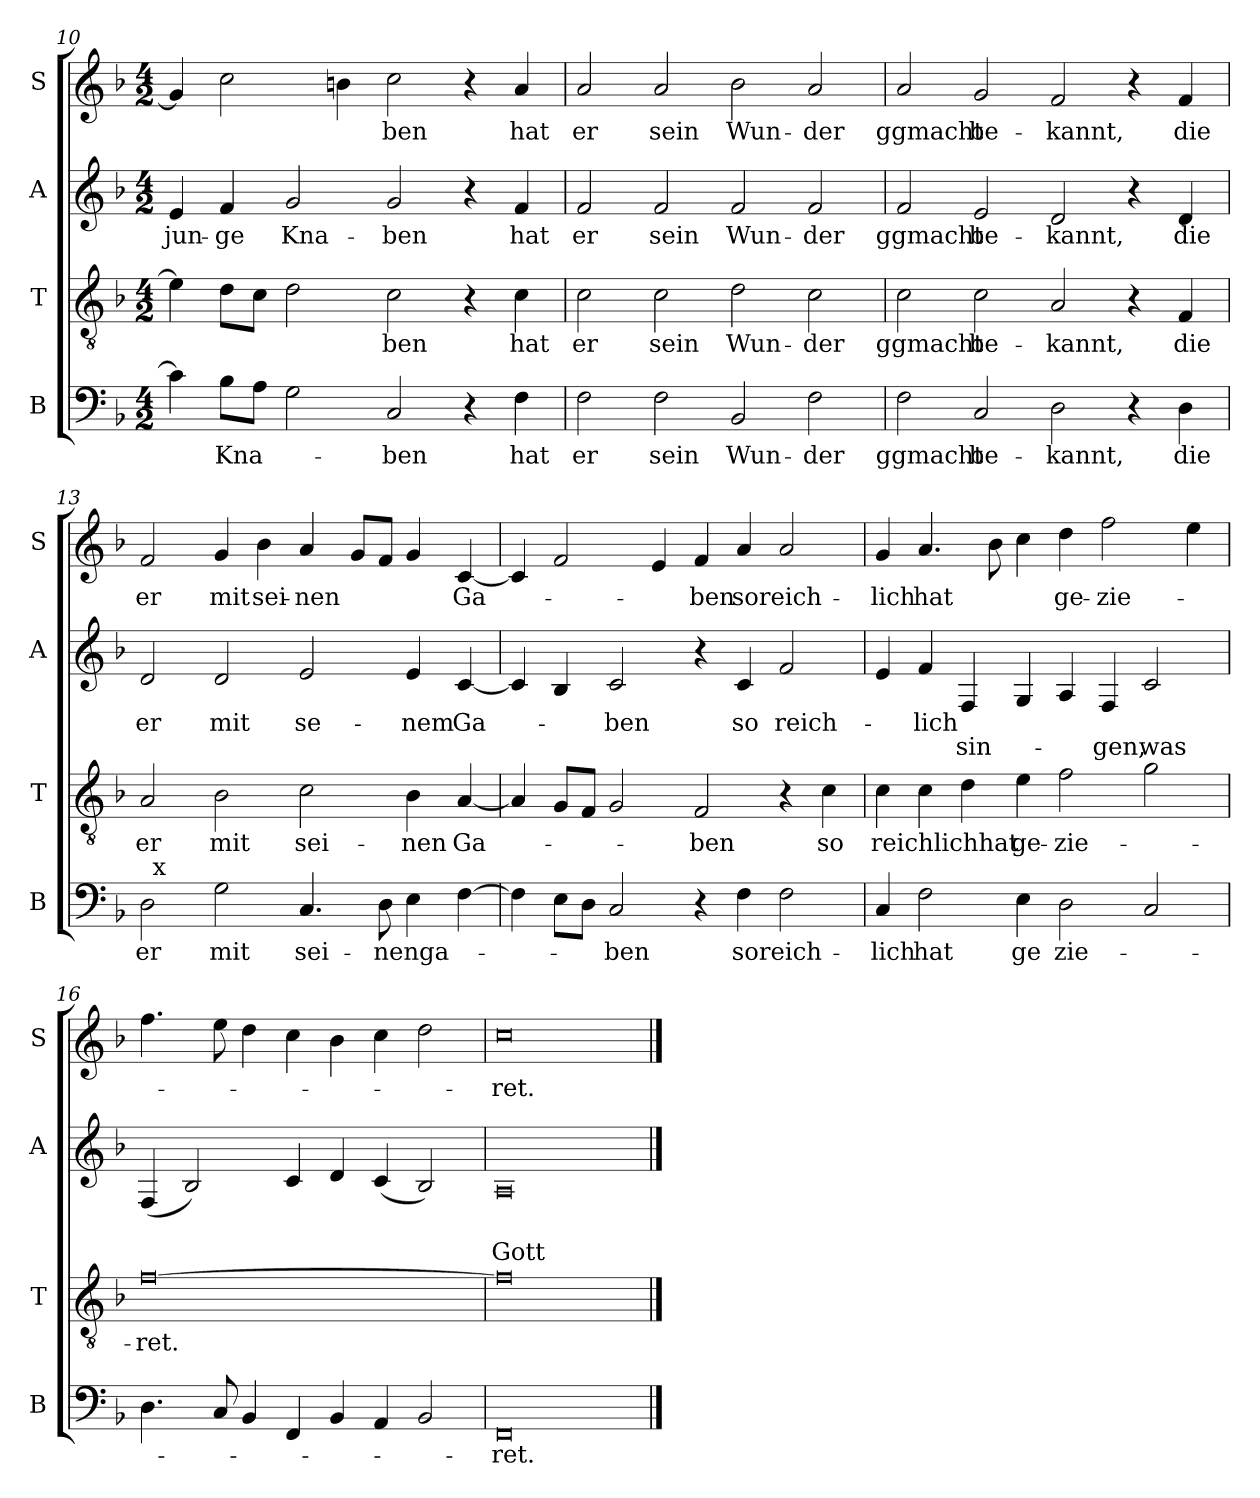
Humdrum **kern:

**kern	**text	**kern	**text	**kern	**text	**text	**kern	**text
*part4	*part4	*part3	*part3	*part2	*part2	*part2	*part1	*part1
*staff4	*staff4	*staff3	*staff3	*staff2	*staff2	*staff2	*staff1	*staff1
*I"B	*	*I"T	*	*I"A	*	*	*I"S	*
*I'B	*	*I'T	*	*I'A	*	*	*I'S	*
*clefF4	*	*clefGv2	*	*clefG2	*	*	*clefG2	*
*k[b-]	*	*k[b-]	*	*k[b-]	*	*	*k[b-]	*
*F:	*	*F:	*	*F:	*	*	*F:	*
*M4/2	*	*M4/2	*	*M4/2	*	*	*M4/2	*
=10	=10	=10	=10	=10	=10	=10	=10	=10
!	!	!	!	!	!LO:LY:b	!	!	!
4c\]	.	4e\]	.	4e/	jun-	.	4g/]	.
!	!LO:LY:b	!	!	!	!LO:LY:b	!	!	!
8B-\L	Kna-	8d\L	.	4f/	-ge	.	2cc\	.
8A\J	.	8c\J	.	.	.	.	.	.
!	!	!	!	!	!LO:LY:b	!	!	!
2G\	.	2d\	.	2g/	Kna-	.	.	.
.	.	.	.	.	.	.	4bn\	.
!	!LO:LY:b	!	!LO:LY:b	!	!LO:LY:b	!	!	!LO:LY:b
2C/	-ben	2c\	-ben	2g/	-ben	.	2cc\	-ben
4r	.	4r	.	4r	.	.	4r	.
!	!LO:LY:b	!	!LO:LY:b	!	!LO:LY:b	!	!	!LO:LY:b
4F\	hat	4c\	hat	4f/	hat	.	4a/	hat
=11	=11	=11	=11	=11	=11	=11	=11	=11
!	!LO:LY:b	!	!LO:LY:b	!	!LO:LY:b	!	!	!LO:LY:b
2F\	er	2c\	er	2f/	er	.	2a/	er
!	!LO:LY:b	!	!LO:LY:b	!	!LO:LY:b	!	!	!LO:LY:b
2F\	sein	2c\	sein	2f/	sein	.	2a/	sein
!	!LO:LY:b	!	!LO:LY:b	!	!LO:LY:b	!	!	!LO:LY:b
2BB-/	Wun-	2d\	Wun-	2f/	Wun-	.	2b-\	Wun-
!	!LO:LY:b	!	!LO:LY:b	!	!LO:LY:b	!	!	!LO:LY:b
2F\	-der	2c\	-der	2f/	-der	.	2a/	-der
=12	=12	=12	=12	=12	=12	=12	=12	=12
!	!LO:LY:b	!	!LO:LY:b	!	!LO:LY:b	!	!	!LO:LY:b
2F\	ggmacht	2c\	ggmacht	2f/	ggmacht	.	2a/	ggmacht
!	!LO:LY:b	!	!LO:LY:b	!	!LO:LY:b	!	!	!LO:LY:b
2C/	be-	2c\	be-	2e/	be-	.	2g/	be-
!	!LO:LY:b	!	!LO:LY:b	!	!LO:LY:b	!	!	!LO:LY:b
2D\	-kannt,	2A/	-kannt,	2d/	-kannt,	.	2f/	-kannt,
4r	.	4r	.	4r	.	.	4r	.
!	!LO:LY:b	!	!LO:LY:b	!	!LO:LY:b	!	!	!LO:LY:b
4D\	die	4F/	die	4d/	die	.	4f/	die
!!LO:LB:g=z
=13	=13	=13	=13	=13	=13	=13	=13	=13
*MM1551	*	*	*	*	*	*	*	*
!LO:TX:b:t=x	!	!	!	!	!	!	!	!
!LO:TX:b:t=;	!	!	!	!	!	!	!	!
!	!LO:LY:b	!	!LO:LY:b	!	!LO:LY:b	!	!	!LO:LY:b
*^	*	*	*	*	*	*	*	*
2D\	32ryy	er	2A/	er	2d/	er	.	2f/	er
!	!LO:TX:a:t=x	!	!	!	!	!	!	!	!
.	1ryy	.	.	.	.	.	.	.	.
!	!	!LO:LY:b	!	!LO:LY:b	!	!LO:LY:b	!	!	!LO:LY:b
2G\	.	mit	2B-\	mit	2d/	mit	.	4g/	mit
!	!	!	!	!	!	!	!	!	!LO:LY:b
.	.	.	.	.	.	.	.	4b-\	sei-
!	!	!LO:LY:b	!	!LO:LY:b	!	!LO:LY:b	!	!	!LO:LY:b
4.C/	.	sei-	2c\	sei-	2e/	se-	.	4a/	-nen
.	2ryy	.	.	.	.	.	.	.	.
.	.	.	.	.	.	.	.	8g/L	.
!	!	!LO:LY:b	!	!	!	!	!	!	!
8D\	.	-nenga-	.	.	.	.	.	8f/J	.
!	!	!	!	!LO:LY:b	!	!LO:LY:b	!	!	!
4E\	.	.	4B-\	-nen	4e/	-nem	.	4g/	.
.	4...ryy	.	.	.	.	.	.	.	.
!	!	!	!	!LO:LY:b	!	!LO:LY:b	!	!	!LO:LY:b
[>4F\	.	.	[<4A/	Ga-	[<4c/	Ga-	.	[<4c/	Ga-
*v	*v	*	*	*	*	*	*	*	*
=14	=14	=14	=14	=14	=14	=14	=14	=14
4F\]	.	4A/]	.	4c/]	.	.	4c/]	.
8E\L	.	8G/L	.	4B-/	.	.	2f/	.
8D\J	.	8F/J	.	.	.	.	.	.
!	!LO:LY:b	!	!	!	!LO:LY:b	!	!	!
2C/	-ben	2G/	.	2c/	-ben	.	.	.
.	.	.	.	.	.	.	4e/	.
!	!	!	!LO:LY:b	!	!	!	!	!LO:LY:b
4r	.	2F/	-ben	4r	.	.	4f/	-ben
!	!LO:LY:b	!	!	!	!LO:LY:b	!	!	!LO:LY:b
4F\	soreich-	.	.	4c/	so	.	4a/	soreich-
!	!	!	!	!	!LO:LY:b	!	!	!
2F\	.	4r	.	2f/	reich-	.	2a/	.
!	!	!	!LO:LY:b	!	!	!	!	!
.	.	4c\	so	.	.	.	.	.
=15	=15	=15	=15	=15	=15	=15	=15	=15
!	!LO:LY:b	!	!LO:LY:b	!	!	!	!	!LO:LY:b
4C/	-lich	4c\	reichlichhat	4e/	.	.	4g/	-lich
!	!LO:LY:b	!	!	!	!LO:LY:b	!	!	!LO:LY:b
2F\	hat	4c\	.	4f/	-lich	.	4.a/	hat
!	!	!	!	!	!	!LO:LY:b	!	!
.	.	4d\	.	4F/	.	sin-	.	.
.	.	.	.	.	.	.	8b-\	.
!	!LO:LY:b	!	!LO:LY:b	!	!	!	!	!
4E\	ge	4e\	ge-	4G/	.	.	4cc\	.
!	!LO:LY:b	!	!LO:LY:b	!	!	!	!	!LO:LY:b
2D\	zie-	2f\	-zie-	4A/	.	.	4dd\	ge-
!	!	!	!	!	!	!LO:LY:b	!	!LO:LY:b
.	.	.	.	4F/	.	-gen,	2ff\	-zie-
!	!	!	!	!	!	!LO:LY:b	!	!
2C/	.	2g\	.	2c/	.	was	.	.
.	.	.	.	.	.	.	4ee\	.
=16	=16	=16	=16	=16	=16	=16	=16	=16
!	!	!	!LO:LY:b	!	!	!	!	!
4.D\	.	[>0f	-ret.	(4F/	.	.	4.ff\	.
.	.	.	.	2B-/)	.	.	.	.
8C/	.	.	.	.	.	.	8ee\	.
4BB-/	.	.	.	.	.	.	4dd\	.
4FF/	.	.	.	4c/	.	.	4cc\	.
4BB-/	.	.	.	4d/	.	.	4b-\	.
4AA/	.	.	.	(<4c/	.	.	4cc\	.
2BB-/	.	.	.	2B-/)	.	.	2dd\	.
=17	=17	=17	=17	=17	=17	=17	=17	=17
!	!LO:LY:b	!	!	!	!	!LO:LY:b	!	!LO:LY:b
0FF	-ret.	0f]	.	0A	.	Gott	0cc	-ret.
==	==	==	==	==	==	==	==	==
*-	*-	*-	*-	*-	*-	*-	*-	*-
